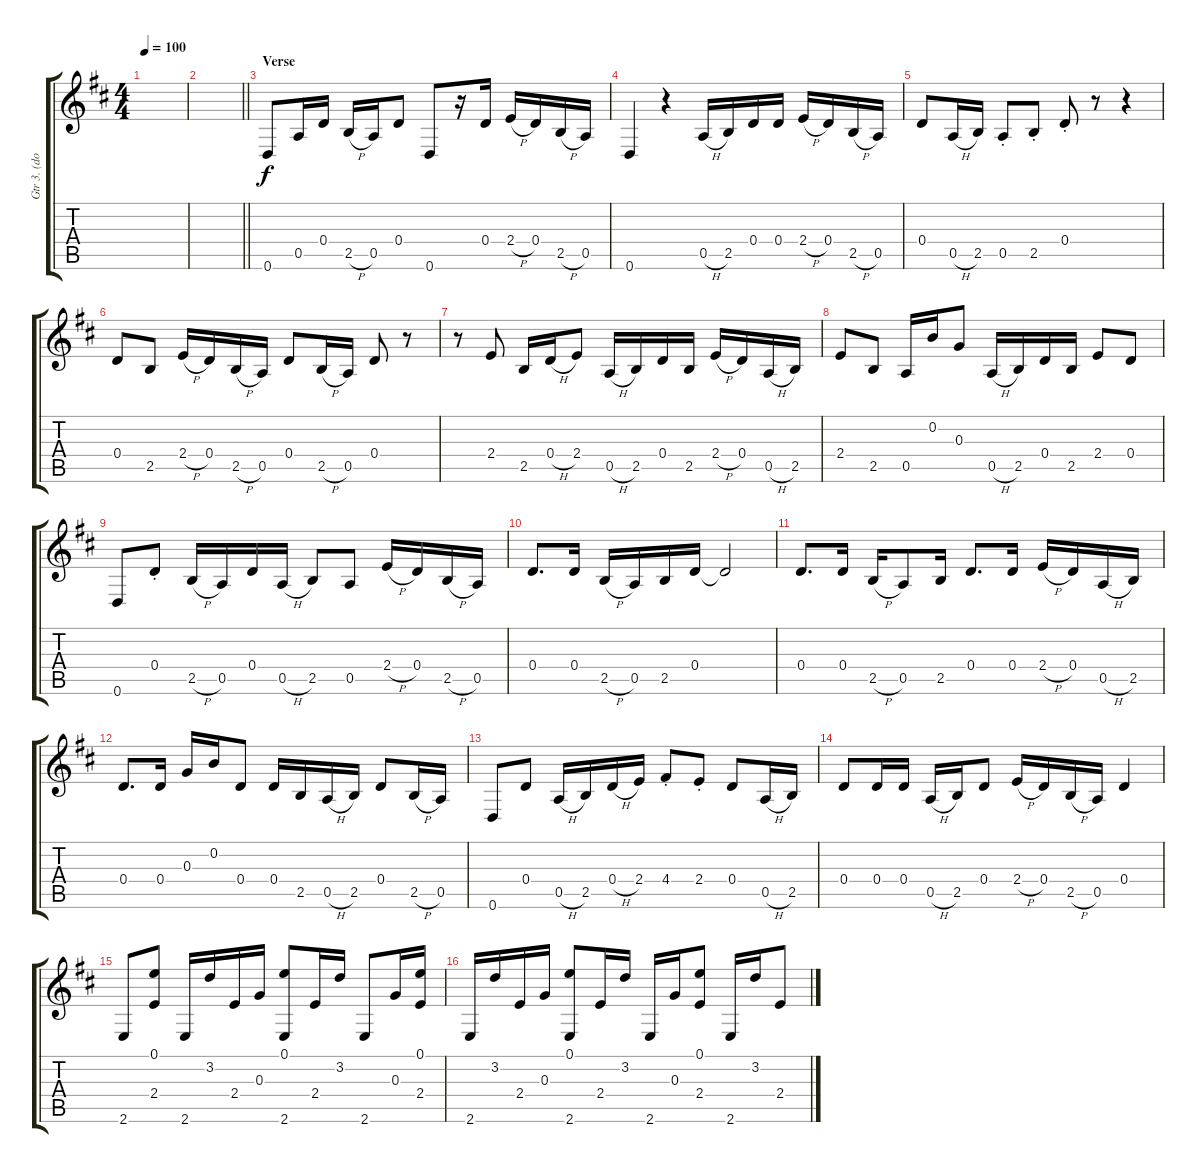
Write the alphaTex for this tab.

\track ("Gtr 3. (dobro)" "Gtr 3. (do") {instrument acousticguitarnylon}
\staff {score tabs}
\tuning (E4 B3 G3 D3 A2 D2) {hide}
\ts (4 4)
\tempo 100
\clef g2
\ks d
|
\barLineRight lightlight
|
\section ("" "Verse")
0.6.8 0.5.16 0.4.16 2.5{h}.16 0.5.16 0.4.8 0.6.8 r.16 0.4.16 2.4{h}.16 0.4.16 2.5{h}.16 0.5.16 |
0.6.4 r.4 0.5{h}.16 2.5.16 0.4.16 0.4.16 2.4{h}.16 0.4.16 2.5{h}.16 0.5.16 |
0.4.8 0.5{h}.16 2.5.16 0.5{st}.8 2.5{st}.8 0.4{st}.8 r.8 r.4 |
0.4.8 2.5.8 2.4{h}.16 0.4.16 2.5{h}.16 0.5.16 0.4.8 2.5{h}.16 0.5.16 0.4.8 r.8 |
r.8 2.4.8 2.5.16 0.4{h}.16 2.4.8 0.5{h}.16 2.5.16 0.4.16 2.5.16 2.4{h}.16 0.4.16 0.5{h}.16 2.5.16 |
2.4.8 2.5.8 0.5.16 0.2.16 0.3.8 0.5{h}.16 2.5.16 0.4.16 2.5.16 2.4.8 0.4.8 |
0.6.8 0.4{st}.8 2.5{h}.16 0.5.16 0.4.16 0.5{h}.16 2.5.8 0.5.8 2.4{h}.16 0.4.16 2.5{h}.16 0.5.16 |
0.4.8{d} 0.4.16 2.5{h}.16 0.5.16 2.5.16 0.4.16 0.4{t}.2 |
0.4.8{d} 0.4.16 2.5{h}.16 0.5.8 2.5.16 0.4.8{d} 0.4.16 2.4{h}.16 0.4.16 0.5{h}.16 2.5.16 |
0.4.8{d} 0.4.16 0.3.16 0.2.16 0.4.8 0.4.16 2.5.16 0.5{h}.16 2.5.16 0.4.8 2.5{h}.16 0.5.16 |
0.6.8 0.4.8 0.5{h}.16 2.5.16 0.4{h}.16 2.4.16 4.4{st}.8 2.4{st}.8 0.4.8 0.5{h}.16 2.5.16 |
0.4.8 0.4.16 0.4.16 0.5{h}.16 2.5.16 0.4.8 2.4{h}.16 0.4.16 2.5{h}.16 0.5.16 0.4.4 |
2.6.8 (0.1 2.4).8 2.6.16 3.2.16 2.4.16 0.3.16 (0.1 2.6).8 2.4.16 3.2.16 2.6.8 0.3.16 (0.1 2.4).16 |
2.6.16 3.2.16 2.4.16 0.3.16 (0.1 2.6).8 2.4.16 3.2.16 2.6.16 0.3.16 (0.1 2.4).8 2.6.16 3.2.16 2.4.8
